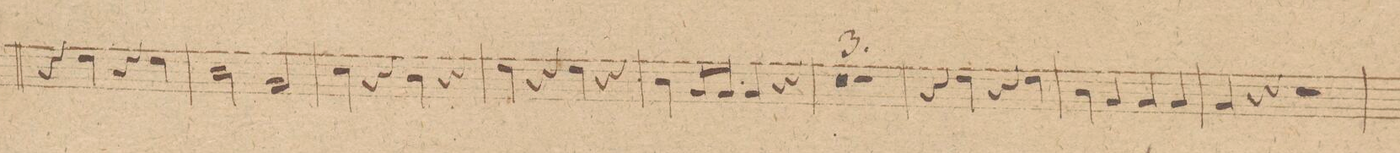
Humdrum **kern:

**kern
*I"Corno 2do in F.
*clefG2
*k[b-]
*met(c|)
*M2/2
4r
4g\
4r
4g\
=67
2e\
2c/
=68
4f\
4r
4e\
4r
=69
4g\
4r
4g\
4r
=70
4e\
8c/L
8c/J
4c/
4r
=71
0r
=72
=73
1r
=74
4r
4g\
4r
4g\
=75
4e\
4c/
4c/
4c/
=76
4c/
4r
2r
=77
*-
